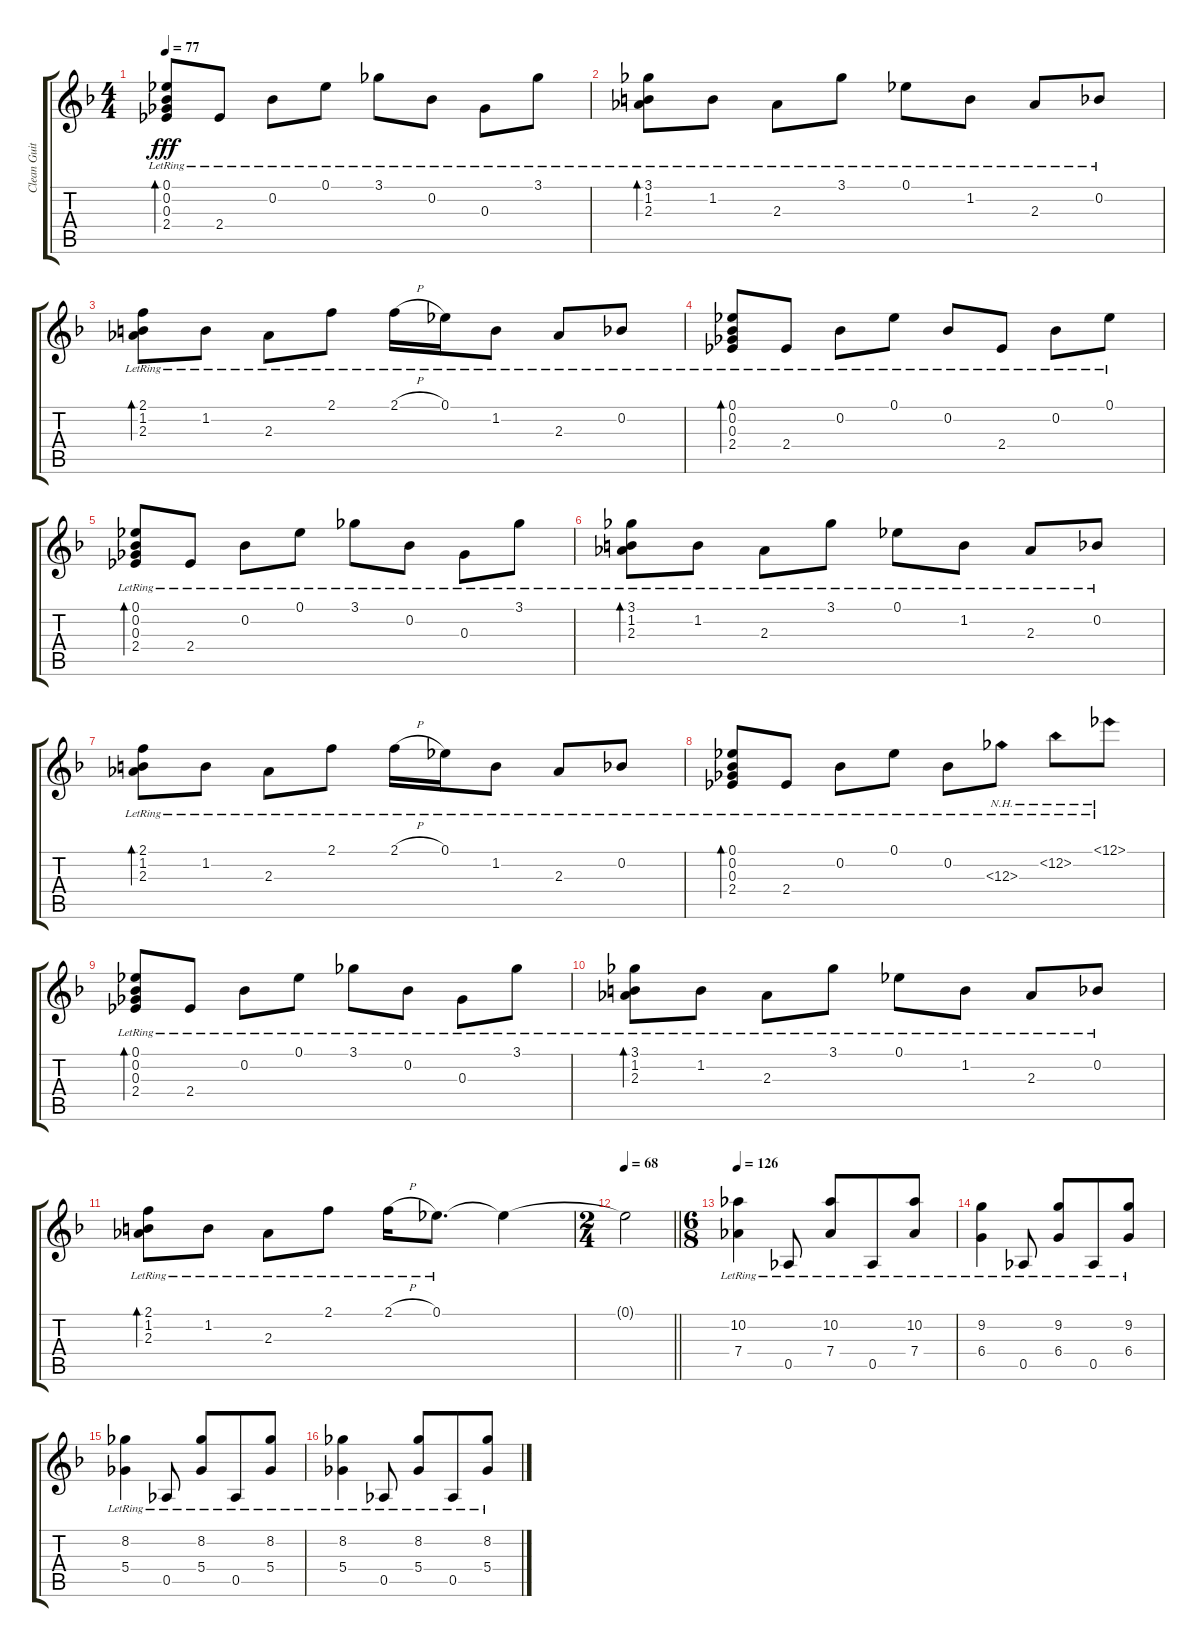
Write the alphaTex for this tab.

\track ("Clean Guitar" "Clean Guit") {instrument electricguitarclean}
\staff {score tabs}
\tuning (Eb4 Bb3 Gb3 Db3 Ab2 Eb2) {hide}
\ts (4 4)
\tempo 77
\clef g2
\ks f
(0.1{lr} 0.2{lr} 0.3{lr} 2.4{lr}).8{bd 30 dy fff} 2.4{lr}.8 0.2{lr}.8 0.1{lr}.8 3.1{lr}.8 0.2{lr}.8 0.3{lr}.8 3.1{lr}.8 |
(3.1{lr} 1.2{lr} 2.3{lr}).8{bd 30} 1.2{lr}.8 2.3{lr}.8 3.1{lr}.8 0.1{lr}.8 1.2{lr}.8 2.3{lr}.8 0.2{lr}.8 |
(2.1{lr} 1.2{lr} 2.3{lr}).8{bd 30} 1.2{lr}.8 2.3{lr}.8 2.1{lr}.8 2.1{h lr}.16 0.1{lr}.16 1.2{lr}.8 2.3{lr}.8 0.2{lr}.8 |
(0.1{lr} 0.2{lr} 0.3{lr} 2.4{lr}).8{bd 30} 2.4{lr}.8 0.2{lr}.8 0.1{lr}.8 0.2{lr}.8 2.4{lr}.8 0.2{lr}.8 0.1{lr}.8 |
(0.1{lr} 0.2{lr} 0.3{lr} 2.4{lr}).8{bd 30} 2.4{lr}.8 0.2{lr}.8 0.1{lr}.8 3.1{lr}.8 0.2{lr}.8 0.3{lr}.8 3.1{lr}.8 |
(3.1{lr} 1.2{lr} 2.3{lr}).8{bd 30} 1.2{lr}.8 2.3{lr}.8 3.1{lr}.8 0.1{lr}.8 1.2{lr}.8 2.3{lr}.8 0.2{lr}.8 |
(2.1{lr} 1.2{lr} 2.3{lr}).8{bd 30} 1.2{lr}.8 2.3{lr}.8 2.1{lr}.8 2.1{h lr}.16 0.1{lr}.16 1.2{lr}.8 2.3{lr}.8 0.2{lr}.8 |
(0.1{lr} 0.2{lr} 0.3{lr} 2.4{lr}).8{bd 30} 2.4{lr}.8 0.2{lr}.8 0.1{lr}.8 0.2{lr}.8 12.3{nh lr}.8 12.2{nh lr}.8 12.1{nh lr}.8 |
(0.1{lr} 0.2{lr} 0.3{lr} 2.4{lr}).8{bd 30} 2.4{lr}.8 0.2{lr}.8 0.1{lr}.8 3.1{lr}.8 0.2{lr}.8 0.3{lr}.8 3.1{lr}.8 |
(3.1{lr} 1.2{lr} 2.3{lr}).8{bd 30} 1.2{lr}.8 2.3{lr}.8 3.1{lr}.8 0.1{lr}.8 1.2{lr}.8 2.3{lr}.8 0.2{lr}.8 |
(2.1{lr} 1.2{lr} 2.3{lr}).8{bd 30} 1.2{lr}.8 2.3{lr}.8 2.1{lr}.8 2.1{h lr}.16 0.1{lr}.8{d} 0.1{t}.4 |
\ts (2 4)
\tempo 68
\barLineRight lightlight
0.1{t}.2 |
\ts (6 8)
\tempo 126
(10.2{lr} 7.4{lr}).4 0.5{lr}.8 (10.2{lr} 7.4{lr}).8 0.5{lr}.8 (10.2{lr} 7.4{lr}).8 |
(9.2{lr} 6.4{lr}).4 0.5{lr}.8 (9.2{lr} 6.4{lr}).8 0.5{lr}.8 (9.2{lr} 6.4{lr}).8 |
(8.2{lr} 5.4{lr}).4 0.5{lr}.8 (8.2{lr} 5.4{lr}).8 0.5{lr}.8 (8.2{lr} 5.4{lr}).8 |
(8.2{lr} 5.4{lr}).4 0.5{lr}.8 (8.2{lr} 5.4{lr}).8 0.5{lr}.8 (8.2{lr} 5.4{lr}).8
